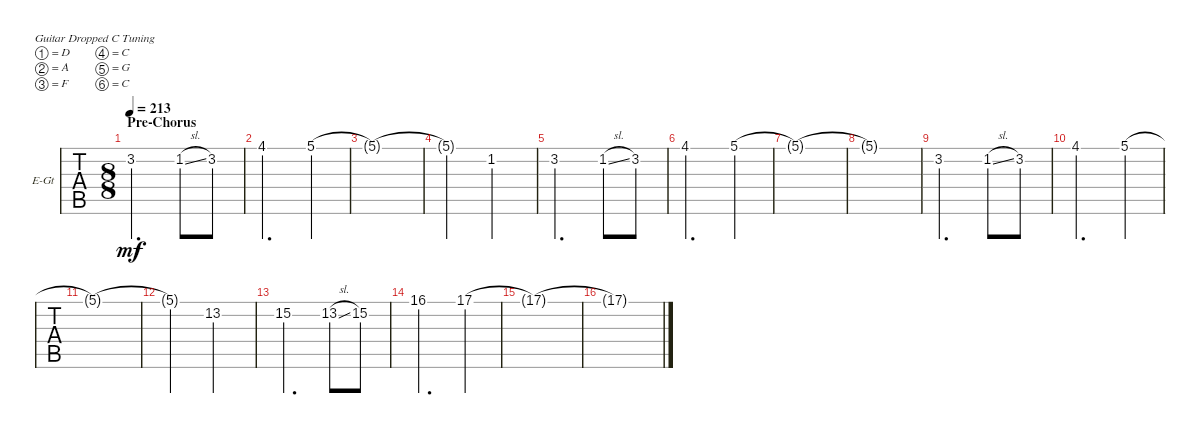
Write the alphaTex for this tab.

\defaultSystemsLayout 4
\bracketExtendMode groupsimilarinstruments
\firstSystemTrackNameOrientation horizontal
\otherSystemsTrackNameOrientation horizontal
\track ("Strings Rhythm" "E-Gt") {instrument distortionguitar}
\staff {tabs}
\tuning (D4 A3 F3 C3 G2 C2)
\ts (8 8)
\section ("" "Pre-Chorus")
\tempo 213
\clef g2
\ks c
3.2.2{d dy mf} 1.2{sl}.8 3.2.8 |
4.1.2{d} 5.1.4 |
5.1{t}.1 |
5.1{t}.2 1.2.2 |
3.2.2{d} 1.2{sl}.8 3.2.8 |
4.1.2{d} 5.1.4 |
5.1{t}.1 |
5.1{t}.1 |
3.2.2{d} 1.2{sl}.8 3.2.8 |
4.1.2{d} 5.1.4 |
5.1{t}.1 |
5.1{t}.2 13.2.2 |
15.2.2{d} 13.2{sl}.8 15.2.8 |
16.1.2{d} 17.1.4 |
17.1{t}.1 |
17.1{t}.1
